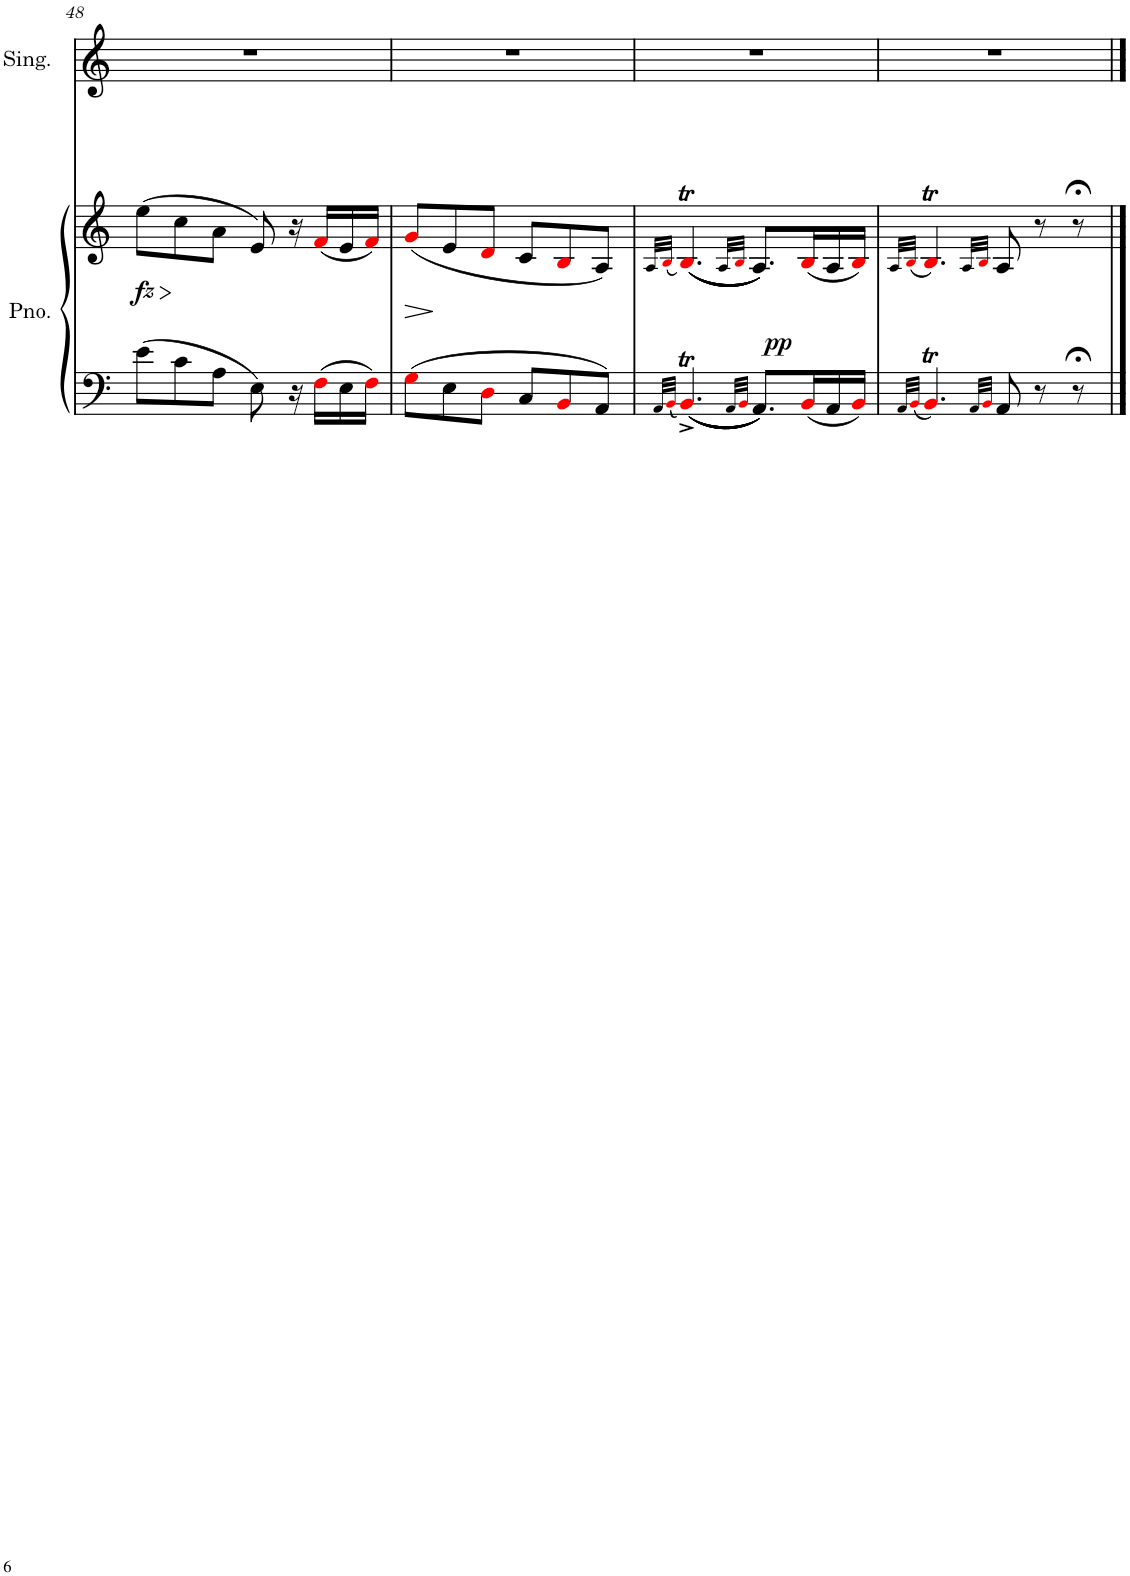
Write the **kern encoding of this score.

**kern	**kern	**dynam	**kern
*part2	*part2	*part2	*part1
*staff3	*staff2	*staff2/3	*staff1
*I"Pianoforte	*	*	*I"Singstimme
*I'Pno.	*	*	*I'Sing.
!!LO:PB:g=z
*clefF4	*clefG2	*	*clefG2
*k[]	*k[]	*	*k[]
*M6/8	*M6/8	*	*M6/8
=48	=48	=48	=48
!	!	!LO:HP:b	!
!	!	!LO:DY:n=1:b	!
8e\L	(8ee\L	> fz	2.r
8c\	8cc\	]	.
8A\J	8a\J	.	.
8E\	8e/)	.	.
16r	16r	.	.
16Fi\LL	(16fi/LL	.	.
16E\	16e/	.	.
16Fi\JJ	16fi/JJ)	.	.
=49	=49	=49	=49
!	!	!LO:HP:b	!
8Gi\L	(8gi/L	>	2.r
8E\	8e/	]	.
8Di\J	8di/J	.	.
8C/L	8c/L	.	.
8BBi/	8Bi/	.	.
8AA/J	8A/J)	.	.
=50	=50	=50	=50
32qAA/LLL	32qA/LLL	.	.
32qBBi/JJJ	(32qBi/JJJ	.	.
4.BBt^i/	(((((4.Bti/)	.	2.r
32qAA/LLL	32qA/LLL	.	.
32qBBi/JJJ	32qBi/JJJ	.	.
!	!	!LO:DY:a=2	!
8.AA/L	8.A/L)))))	pp	.
16BBi/L	(16Bi/L	.	.
16AA/	16A/	.	.
16BBi/JJ	16Bi/JJ)	.	.
=51	=51	=51	=51
32qAA/LLL	32qA/LLL	.	.
32qBBi/JJJ	(32qBi/JJJ	.	.
4.BBti/	4.Bti/)	.	2.r
32qAA/LLL	32qA/LLL	.	.
32qBBi/JJJ	32qBi/JJJ	.	.
8AA/	8A/	.	.
8r	8r	.	.
8r;<	8r;<	.	.
==	==	==	==
*-	*-	*-	*-
